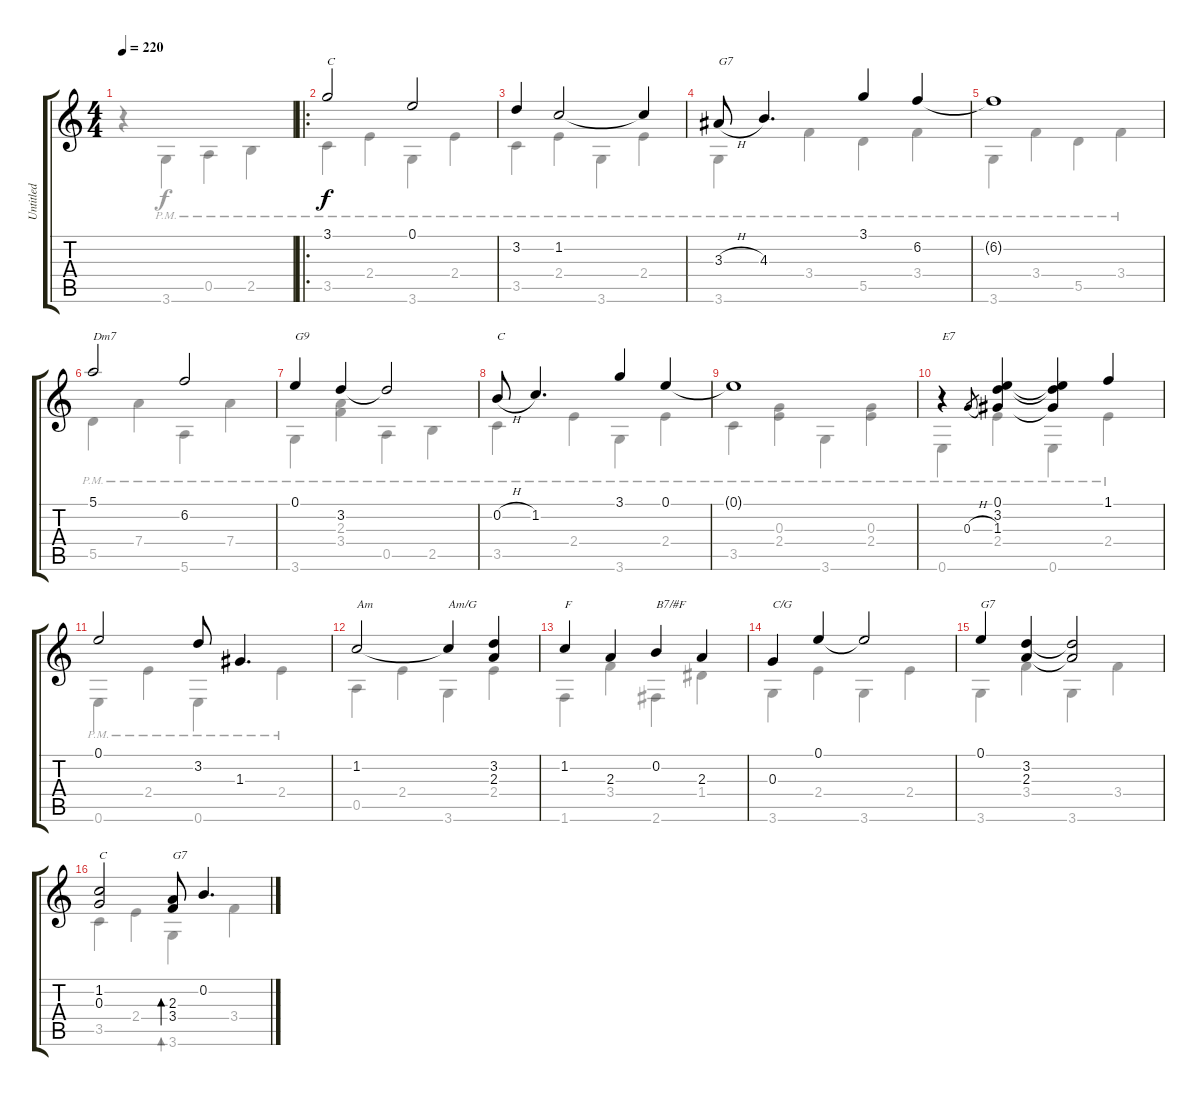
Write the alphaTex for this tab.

\track ("Untitled" "Untitled") {instrument acousticguitarsteel}
\staff {score tabs}
\tuning (E4 B3 G3 D3 A2 E2) {hide}
\voice
\ts (4 4)
\tempo 220
\clef g2
\ks c
|
\ro
3.1.2{txt "C"} 0.1.2 |
3.2.4 1.2.2 1.2{t}.4 |
3.3{h}.8{txt "G7"} 4.3.4{d} 3.1.4 6.2.4 |
6.2{t}.1 |
5.1.2{txt "Dm7"} 6.2.2 |
0.1.4{txt "G9"} 3.2.4 3.2{t}.2 |
0.2{h}.8{txt "C"} 1.2.4{d} 3.1.4 0.1.4 |
0.1{t}.1 |
r.4{txt "E7"} 0.3{h}.8{gr} (0.1 3.2 1.3).4 (0.1{t} 3.2{t} 1.3{t}).4 1.1.4 |
0.1.2 3.2.8 1.3.4{d} |
1.2.2{txt "Am"} 1.2{t}.4{txt "Am/G"} (3.2 2.3).4 |
1.2.4{txt "F"} 2.3.4 0.2.4{txt "B7/#F"} 2.3.4 |
0.3.4{txt "C/G"} 0.1.4 0.1{t}.2 |
0.1.4{txt "G7"} (3.2 2.3).4 (3.2{t} 2.3{t}).2 |
(1.2 0.3).2{txt "C"} (2.3 3.4).8{bd 30 txt "G7"} 0.2.4{d}
\voice
\clef g2
\ottava regular
\simile none
\ks c
r.4{dy f} 3.6{pm}.4 0.5{pm}.4 2.5{pm}.4 |
3.5{pm}.4 2.4{pm}.4 3.6{pm}.4 2.4{pm}.4 |
3.5{pm}.4 2.4{pm}.4 3.6{pm}.4 2.4{pm}.4 |
3.6{pm}.4 3.4{pm}.4 5.5{pm}.4 3.4{pm}.4 |
3.6{pm}.4 3.4{pm}.4 5.5{pm}.4 3.4{pm}.4 |
5.5{pm}.4 7.4{pm}.4 5.6{pm}.4 7.4{pm}.4 |
3.6{pm}.4 (2.3 3.4{pm}).4 0.5{pm}.4 2.5{pm}.4 |
3.5{pm}.4 2.4{pm}.4 3.6{pm}.4 2.4{pm}.4 |
3.5{pm}.4 (0.3 2.4{pm}).4 3.6{pm}.4 (0.3 2.4{pm}).4 |
0.6{pm}.4 2.4{pm}.4 0.6{pm}.4 2.4{pm}.4 |
0.6{pm}.4 2.4{pm}.4 0.6{pm}.4 2.4{pm}.4 |
0.5.4 2.4.4 3.6.4 2.4.4 |
1.6.4 3.4.4 2.6.4 1.4.4 |
3.6.4 2.4.4 3.6.4 2.4.4 |
3.6.4 3.4.4 3.6.4 3.4.4 |
3.5.4 2.4.4 3.6.4{bd 30} 3.4.4
